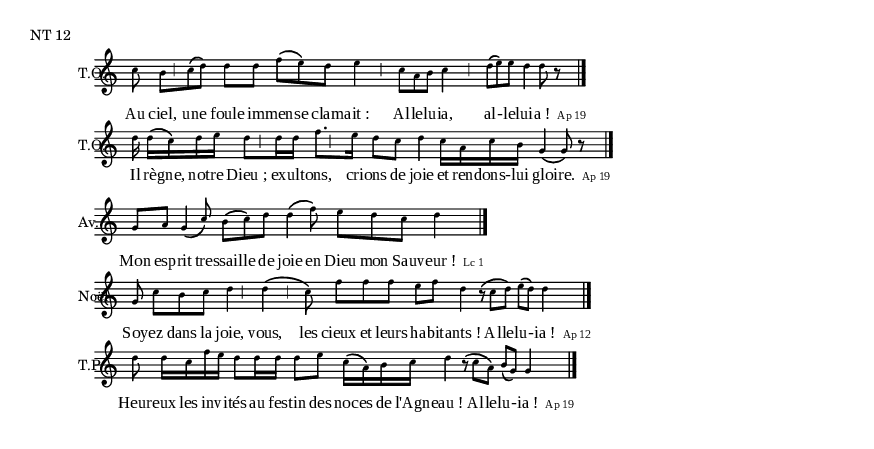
\version "2.14.0"
 \include "definitions.ly"
\markup {NT  12}

\relative c'' { 
	\new Staff {
		\cadenzaOn
		\set Staff.instrumentName = \markup{ \center-column { T.O. } }
		c8
		\times 2/3 { b8[\cesure \pespace c\( d]\) }
		d8[ d]
		\times 2/3 { f8[\( e\) d] }
		e4\pespace \cesure \pespace
		\times 2/3 { c8[ a b] } c4 \pespace \cesure \pespace 
		\times 2/3 { d8[\( e\) e] } d4 d8 r
		
		
		
		\endBar
	}
	\addlyrics {
		Au ciel, un -- e foule im -- men -- se clam -- "ait :" Al -- le -- lu -- ia, al -- - -- lel -- ui -- "a !"
		\markup { \citation #"Ap 19"}
 }
}




\relative c'' { 
	\new Staff {
		\cadenzaOn
		\set Staff.instrumentName = \markup{ \center-column { T.O. } }
		d16
		d16[\( c\) d e]
		d8[\cesure \pespace \set stemLeftBeamCount = #1 \set stemRightBeamCount = #2 d16 \set stemLeftBeamCount = #2 d]
		f8.[\cesure \pespace \pespace e16]
		d8[ c] d4 \pespace
		c16[ a c b]
		g4\( g8\) r8
		\endBar
	}
	\addlyrics {
		Il rè -- gne, not -- re "Dieu ;" ex -- ult -- ons, cri -- ons de joie et ren -- dons- -- lui glo -- ire.
		\markup { \citation #"Ap 19"}
 }
}





\relative c'' { 
	\new Staff {
		\cadenzaOn
		\set Staff.instrumentName = \markup{ \center-column { Av. } }
		g8[ a]
		\stemUp \times 2/3 { g4\( c8\) }
		\stemDown \times 2/3 { b8[\( c\) d] }
		\times 2/3 { d4\( f8\) }
		\times 2/3 { e8[ d c] } d4
		\endBar
	}
	\addlyrics {
		Mon esp -- rit tre -- ssai -- lle de joie en Dieu mon Sau -- "veur !"
		\markup { \citation #"Lc 1"}
 }
}




\relative c'' { 
	\new Staff {
		\cadenzaOn
		\set Staff.instrumentName = \markup{ \center-column { Noël } }
		g8
		\times 2/3 { c8[ b c] } d4\cesure\pespace
		\times 2/3 { d4\(\pespace \cesure \pespace c8\) }
		\times 2/3 { f8[ f f] }
		e8[ f] d4  \pespace
		\times 2/3 {r8\(c[ d]\)} e[\( d\)] d4
		\endBar
	}
	\addlyrics {
		Soy -- ez dans la joie, vous, les cieux et leurs ha -- bit -- "ants !" Al -- le -- lu -- - -- "ia !"
		\markup { \citation #"Ap 12"}
 }
}




\relative c'' { 
	\new Staff {
		\cadenzaOn
		\set Staff.instrumentName = \markup{ \center-column { T.P. } }
		d8
		d16[ c f e]
		d8[ d16 d]
		d8[ e]
		c16[\( a\) b c] d4 \pespace
\times 2/3 {r8\(c[ a]\)} b[\( g\)] g4
		
		\endBar
	}
	\addlyrics {
		Heur -- eux les in -- vi -- tés au fes -- tin des noc -- es de l'Agn -- "eau !" Al -- le -- lu -- - -- "ia !"
		\markup { \citation #"Ap 19"}
 }
}


